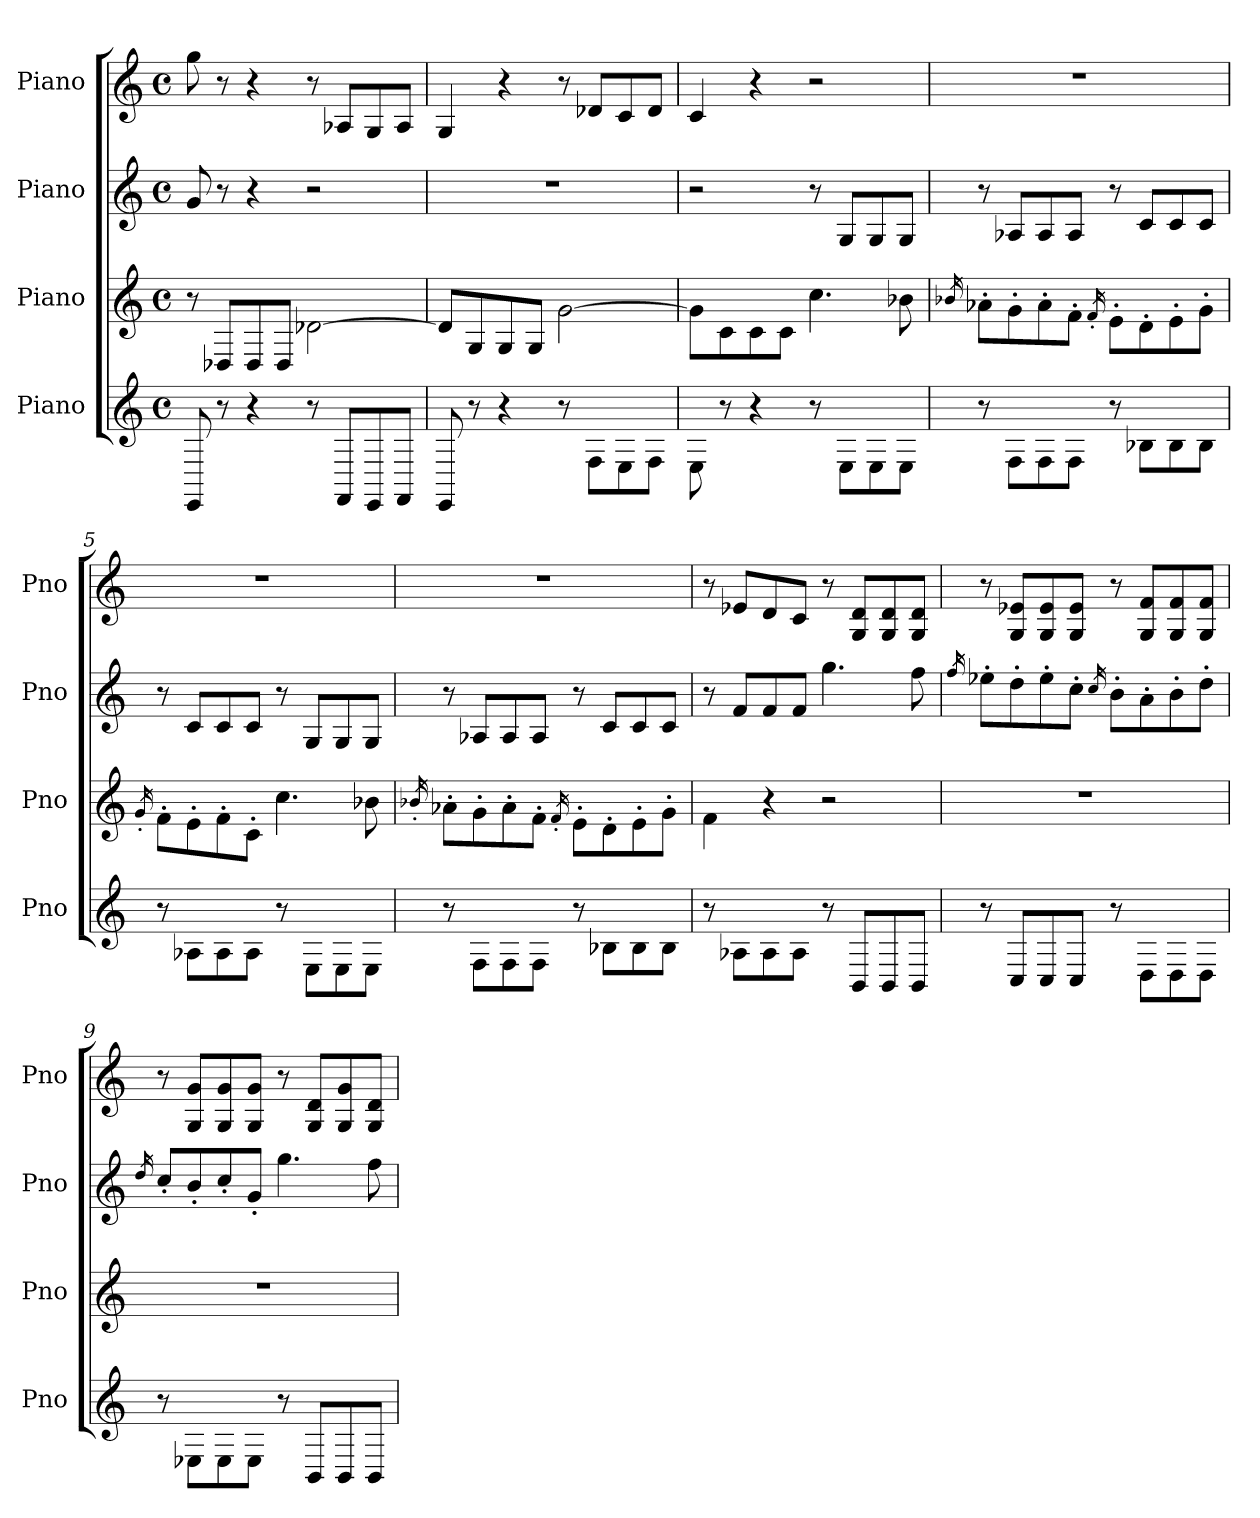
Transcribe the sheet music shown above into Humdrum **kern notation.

**kern	**kern	**kern	**kern
*part4	*part3	*part2	*part1
*staff4	*staff3	*staff2	*staff1
*I"Piano	*I"Piano	*I"Piano	*I"Piano
*I'Pno	*I'Pno	*I'Pno	*I'Pno
*clefG2	*clefG2	*clefG2	*clefG2
*k[]	*k[]	*k[]	*k[]
*M4/4	*M4/4	*M4/4	*M4/4
*met(c)	*met(c)	*met(c)	*met(c)
=1	=1	=1	=1
8EE/	8r	8g/	8gg\
8r	8D-X/L	8r	8r
4r	8D-/	4r	4r
.	8D-/J	.	.
8r	[2d-X\	2r	8r
8FF/L	.	.	8A-X/L
8EE/	.	.	8G/
8FF/J	.	.	8A-/J
=2	=2	=2	=2
8EE/	8d-/L]	1r	4G/
8r	8G/	.	.
4r	8G/	.	4r
.	8G/J	.	.
8r	[2g\	.	8r
8F\L	.	.	8d-X/L
8E\	.	.	8c/
8F\J	.	.	8d-/J
=3	=3	=3	=3
8E\	8g\L]	2r	4c/
8r	8c\	.	.
4r	8c\	.	4r
.	8c\J	.	.
8r	4.cc\	8r	2r
8E\L	.	8G/L	.
8E\	.	8G/	.
8E\J	8b-X\	8G/J	.
=4	=4	=4	=4
.	16qb-X/	.	.
8r	8a-X'\L	8r	1r
8F\L	8g'\	8A-X/L	.
8F\	8a-'\	8A-/	.
8F\J	8f'\J	8A-/J	.
.	16qf'/	.	.
8r	8e'\L	8r	.
8B-X\L	8d'\	8c/L	.
8B-\	8e'\	8c/	.
8B-\J	8g'\J	8c/J	.
=5	=5	=5	=5
.	16qg'/	.	.
8r	8f'\L	8r	1r
8A-X\L	8e'\	8c/L	.
8A-\	8f'\	8c/	.
8A-\J	8c'\J	8c/J	.
8r	4.cc\	8r	.
8E\L	.	8G/L	.
8E\	.	8G/	.
8E\J	8b-X\	8G/J	.
!!LO:LB:g=z
=6	=6	=6	=6
.	16qb-X'/	.	.
8r	8a-X'\L	8r	1r
8F\L	8g'\	8A-X/L	.
8F\	8a-'\	8A-/	.
8F\J	8f'\J	8A-/J	.
.	16qf'/	.	.
8r	8e'\L	8r	.
8B-X\L	8d'\	8c/L	.
8B-\	8e'\	8c/	.
8B-\J	8g'\J	8c/J	.
=7	=7	=7	=7
8r	4f\	8r	8r
8A-X\L	.	8f/L	8e-X/L
8A-\	4r	8f/	8d/
8A-\J	.	8f/J	8c/J
8r	2r	4.gg\	8r
8BB/L	.	.	8G/ 8d/L
8BB/	.	.	8G/ 8d/
8BB/J	.	8ff\	8G/ 8d/J
=8	=8	=8	=8
.	.	16qff/	.
8r	1r	8ee-X'\L	8r
8C/L	.	8dd'\	8G/ 8e-X/L
8C/	.	8ee-'\	8G/ 8e-/
8C/J	.	8cc'\J	8G/ 8e-/J
.	.	16qcc/	.
8r	.	8b'\L	8r
8D\L	.	8a'\	8G/ 8f/L
8D\	.	8b'\	8G/ 8f/
8D\J	.	8dd'\J	8G/ 8f/J
=9	=9	=9	=9
.	.	16qdd/	.
8r	1r	8cc'/L	8r
8E-X\L	.	8b'/	8G/ 8g/L
8E-\	.	8cc'/	8G/ 8g/
8E-\J	.	8g'/J	8G/ 8g/J
8r	.	4.gg\	8r
8BB/L	.	.	8G/ 8d/L
8BB/	.	.	8G/ 8g/
8BB/J	.	8ff\	8G/ 8d/J
=	=	=	=
*-	*-	*-	*-
